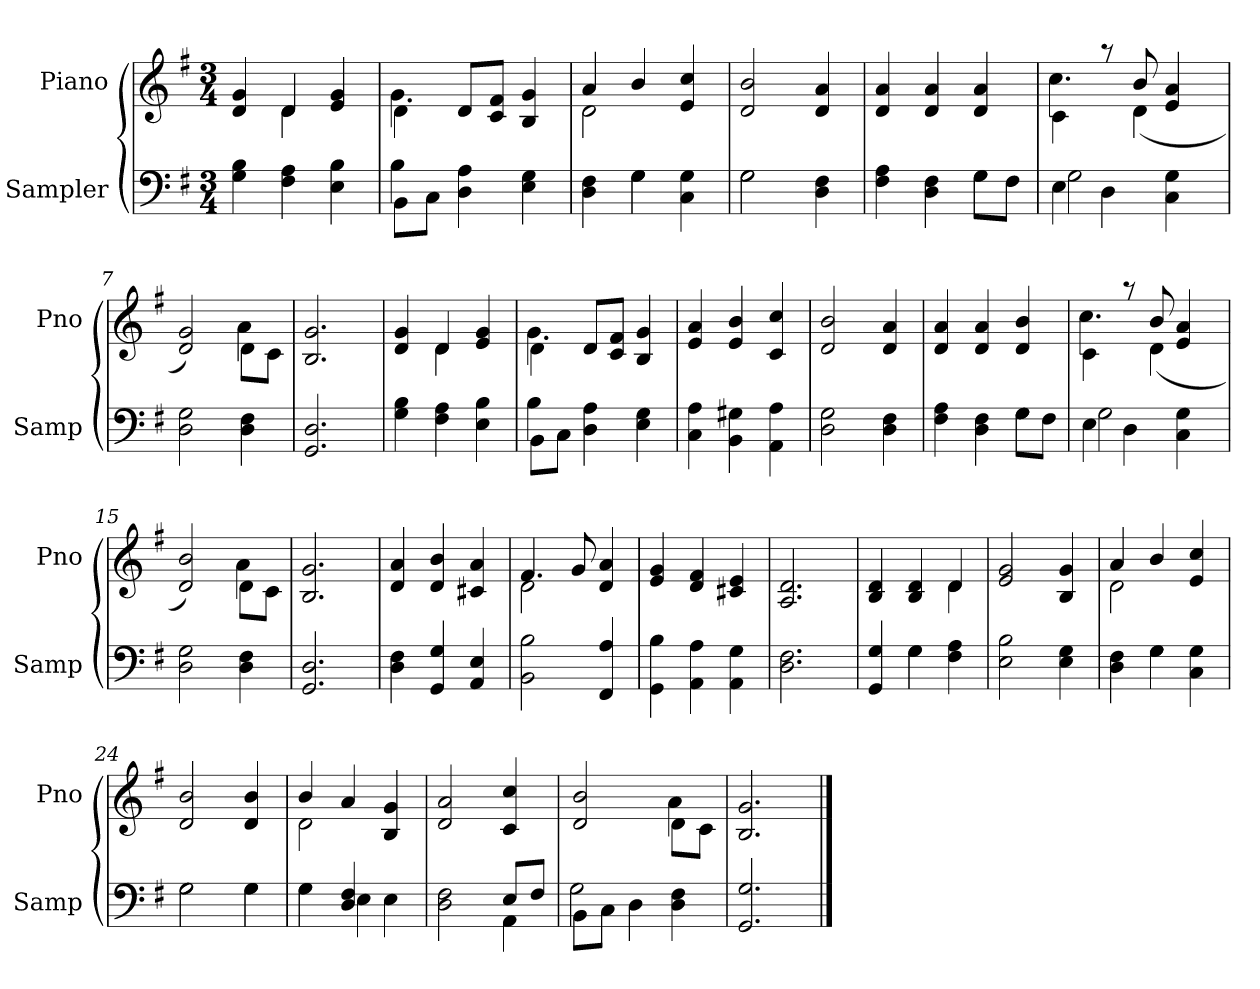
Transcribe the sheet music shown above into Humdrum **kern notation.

**kern	**kern
*part2	*part1
*staff2	*staff1
*I"Sampler	*I"Piano
*I'Samp	*I'Pno
*clefF4	*clefG2
*k[f#]	*k[f#]
*G:	*G:
*M3/4	*M3/4
=1	=1
*	*^
4G 4B	4d 4g	4ryy
4F# 4A	4d/	4d
4E 4B	4e 4g	4ryy
=2	=2	=2
*^	*	*
8BB\L	4B	4d\	4.g
8C\J	.	.	.
4D 4A	2ryy	8d/L	.
.	.	8c/ 8f#/J	4.ryy
4E 4G	.	4B 4g	.
=3	=3	=3	=3
4D 4F#	4ryy	4a/	2d
4G\	4G	4b/	.
4C 4G	4ryy	4e 4cc	4ryy
*	*	*v	*v
=4	=4	=4
2G\	2G	2d 2b
4D 4F#	4ryy	4d 4a
=5	=5	=5
4F# 4A	2ryy	4d 4a
4D 4F#	.	4d 4a
8G\L	4G	4d 4a
8F#\J	.	.
=6	=6	=6
*	*	*^
4E\	2G	4c\	4.cc
4D\	.	8r	.
.	.	8b/	(4d
4C 4G	4ryy	4e 4a	.
.	.	.	8ryy
*v	*v	*	*
=7	=7	=7
2D 2G	2d 2g)	2ryy
4D 4F#	8d\L	4a
.	8c\J	.
*	*v	*v
=8	=8
2.GG 2.D	2.B 2.g
=9	=9
*	*^
4G 4B	4d 4g	4ryy
4F# 4A	4d/	4d
4E 4B	4e 4g	4ryy
=10	=10	=10
*^	*	*
8BB\L	4B	4d\	4.g
8C\J	.	.	.
4D 4A	2ryy	8d/L	.
.	.	8c/ 8f#/J	4.ryy
4E 4G	.	4B 4g	.
*v	*v	*	*
*	*v	*v
=11	=11
4C 4A	4e 4a
4BB 4G#X	4e 4b
4AA 4A	4c 4cc
=12	=12
2D 2G	2d 2b
4D 4F#	4d 4a
=13	=13
*^	*
4F# 4A	2ryy	4d 4a
4D 4F#	.	4d 4a
8G\L	4G	4d 4b
8F#\J	.	.
=14	=14	=14
*	*	*^
4E\	2G	4c\	4.cc
4D\	.	8r	.
.	.	8b/	(4d
4C 4G	4ryy	4e 4a	.
.	.	.	8ryy
*v	*v	*	*
=15	=15	=15
2D 2G	2d 2b)	2ryy
4D 4F#	8d\L	4a
.	8c\J	.
*	*v	*v
=16	=16
2.GG 2.D	2.B 2.g
=17	=17
4D 4F#	4d 4a
4GG 4G	4d 4b
4AA 4E	4c#X 4a
=18	=18
*	*^
2BB 2B	4.f#/	2d
.	8g/	.
4FF# 4A	4d 4a	4ryy
*	*v	*v
=19	=19
4GG 4B	4e 4g
4AA 4A	4d 4f#
4AA 4G	4c#X 4e
=20	=20
2.D 2.F#	2.A 2.d
=21	=21
*^	*^
4GG 4G	4ryy	4B 4d	2ryy
4G\	4G	4B 4d	.
4F# 4A	4ryy	4d/	4d
*v	*v	*	*
*	*v	*v
=22	=22
2E 2B	2e 2g
4E 4G	4B 4g
=23	=23
*^	*^
4D 4F#	4ryy	4a/	2d
4G\	4G	4b/	.
4C 4G	4ryy	4e 4cc	4ryy
*	*	*v	*v
=24	=24	=24
2G\	2G	2d 2b
4G\	4G	4d 4b
=25	=25	=25
*	*	*^
4G\	4G	4b/	2d
4D 4F#	4E	4a/	.
4E\	4ryy	4B 4g	4ryy
*	*	*v	*v
=26	=26	=26
2D 2F#	2ryy	2d 2a
8E/L	4AA	4c 4cc
8F#/J	.	.
=27	=27	=27
*	*	*^
8BB\L	2G	2d 2b	2ryy
8C\J	.	.	.
4D\	.	.	.
4D 4F#	4ryy	8d\L	4a
.	.	8c\J	.
*v	*v	*	*
*	*v	*v
=28	=28
2.GG 2.G	2.B 2.g
==	==
*-	*-
